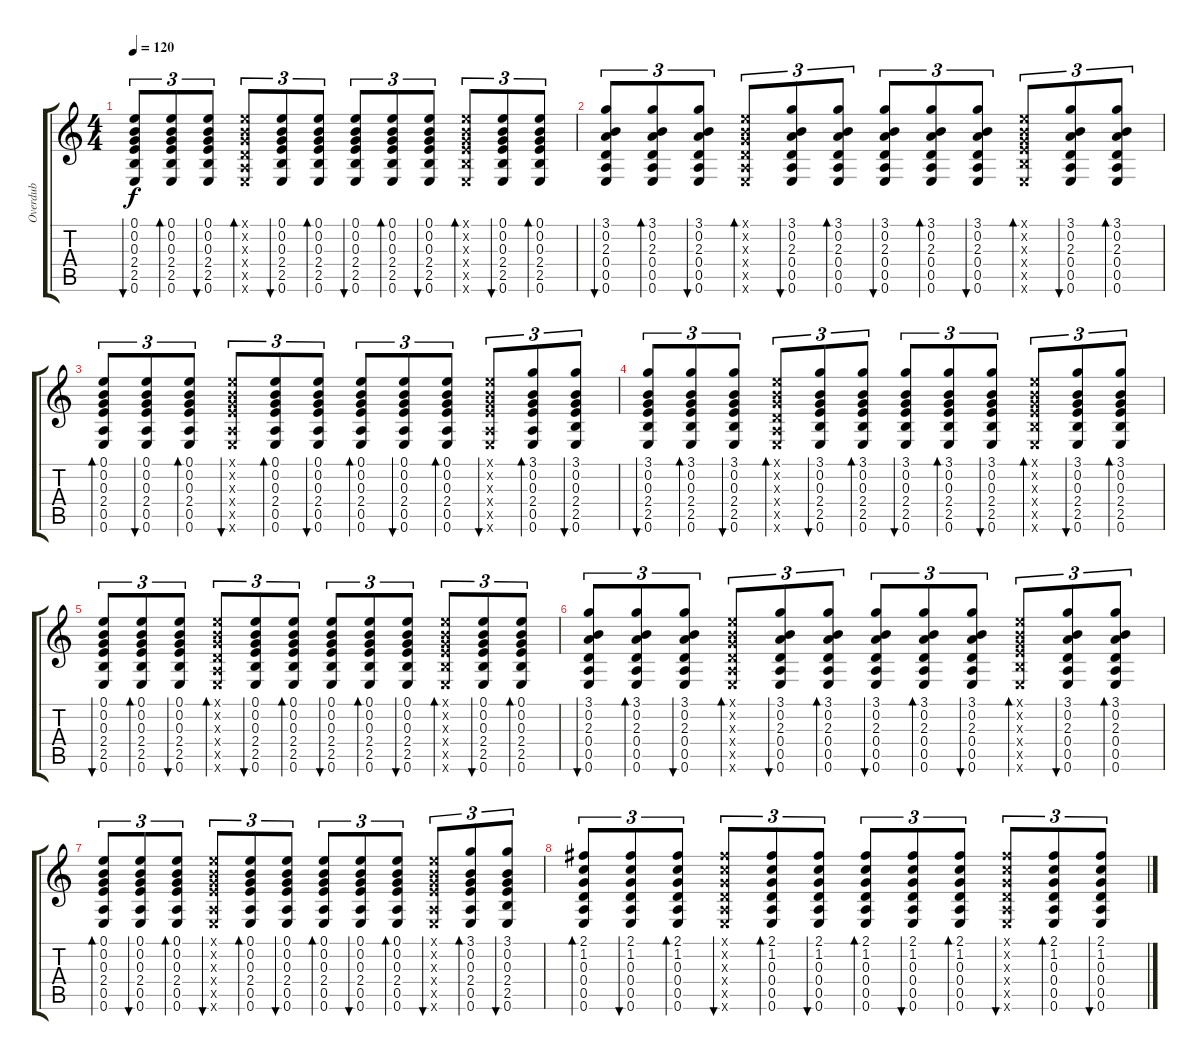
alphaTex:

\track ("Overdub" "Overdub") {instrument acousticguitarsteel}
\staff {score tabs}
\tuning (E4 B3 G3 D3 A2 E2) {hide}
\ts (4 4)
\tempo 120
\clef g2
\ks c
(0.1 0.2 0.3 2.4 2.5 0.6).8{tu (3 2) bu 60 dy f} (0.1 0.2 0.3 2.4 2.5 0.6).8{tu (3 2) bd 60} (0.1 0.2 0.3 2.4 2.5 0.6).8{tu (3 2) bu 60} (0.1{x} 0.2{x} 0.3{x} 0.4{x} 0.5{x} 0.6{x}).8{tu (3 2) bd 60} (0.1 0.2 0.3 2.4 2.5 0.6).8{tu (3 2) bu 60} (0.1 0.2 0.3 2.4 2.5 0.6).8{tu (3 2) bd 60} (0.1 0.2 0.3 2.4 2.5 0.6).8{tu (3 2) bu 60} (0.1 0.2 0.3 2.4 2.5 0.6).8{tu (3 2) bd 60} (0.1 0.2 0.3 2.4 2.5 0.6).8{tu (3 2) bu 60} (0.1{x} 0.2{x} 0.3{x} 2.4{x} 2.5{x} 0.6{x}).8{tu (3 2) bd 60} (0.1 0.2 0.3 2.4 2.5 0.6).8{tu (3 2) bu 60} (0.1 0.2 0.3 2.4 2.5 0.6).8{tu (3 2) bd 60} |
(3.1 0.2 2.3 0.4 0.5 0.6).8{tu (3 2) bu 60} (3.1 0.2 2.3 0.4 0.5 0.6).8{tu (3 2) bd 60} (3.1 0.2 2.3 0.4 0.5 0.6).8{tu (3 2) bu 60} (0.1{x} 0.2{x} 0.3{x} 0.4{x} 0.5{x} 0.6{x}).8{tu (3 2) bd 60} (3.1 0.2 2.3 0.4 0.5 0.6).8{tu (3 2) bu 60} (3.1 0.2 2.3 0.4 0.5 0.6).8{tu (3 2) bd 60} (3.1 0.2 2.3 0.4 0.5 0.6).8{tu (3 2) bu 60} (3.1 0.2 2.3 0.4 0.5 0.6).8{tu (3 2) bd 60} (3.1 0.2 2.3 0.4 0.5 0.6).8{tu (3 2) bu 60} (0.1{x} 0.2{x} 0.3{x} 2.4{x} 2.5{x} 0.6{x}).8{tu (3 2) bd 60} (3.1 0.2 2.3 0.4 0.5 0.6).8{tu (3 2) bu 60} (3.1 0.2 2.3 0.4 0.5 0.6).8{tu (3 2) bd 60} |
(0.1 0.2 0.3 2.4 0.5 0.6).8{tu (3 2) bd 60} (0.1 0.2 0.3 2.4 0.5 0.6).8{tu (3 2) bu 60} (0.1 0.2 0.3 2.4 0.5 0.6).8{tu (3 2) bd 60} (0.1{x} 0.2{x} 0.3{x} 2.4{x} 0.5{x} 0.6{x}).8{tu (3 2) bu 60} (0.1 0.2 0.3 2.4 0.5 0.6).8{tu (3 2) bd 60} (0.1 0.2 0.3 2.4 0.5 0.6).8{tu (3 2) bu 60} (0.1 0.2 0.3 2.4 0.5 0.6).8{tu (3 2) bd 60} (0.1 0.2 0.3 2.4 0.5 0.6).8{tu (3 2) bu 60} (0.1 0.2 0.3 2.4 0.5 0.6).8{tu (3 2) bd 60} (0.1{x} 0.2{x} 0.3{x} 2.4{x} 0.5{x} 0.6{x}).8{tu (3 2) bu 60} (3.1 0.2 0.3 2.4 0.5 0.6).8{tu (3 2) bd 60} (3.1 0.2 0.3 2.4 2.5 0.6).8{tu (3 2) bu 60} |
(3.1 0.2 0.3 2.4 2.5 0.6).8{tu (3 2) bu 60} (3.1 0.2 0.3 2.4 2.5 0.6).8{tu (3 2) bd 60} (3.1 0.2 0.3 2.4 2.5 0.6).8{tu (3 2) bu 60} (0.1{x} 0.2{x} 0.3{x} 0.4{x} 0.5{x} 0.6{x}).8{tu (3 2) bd 60} (3.1 0.2 0.3 2.4 2.5 0.6).8{tu (3 2) bu 60} (3.1 0.2 0.3 2.4 2.5 0.6).8{tu (3 2) bd 60} (3.1 0.2 0.3 2.4 2.5 0.6).8{tu (3 2) bu 60} (3.1 0.2 0.3 2.4 2.5 0.6).8{tu (3 2) bd 60} (3.1 0.2 0.3 2.4 2.5 0.6).8{tu (3 2) bu 60} (0.1{x} 0.2{x} 0.3{x} 2.4{x} 2.5{x} 0.6{x}).8{tu (3 2) bd 60} (3.1 0.2 0.3 2.4 2.5 0.6).8{tu (3 2) bu 60} (3.1 0.2 0.3 2.4 2.5 0.6).8{tu (3 2) bd 60} |
(0.1 0.2 0.3 2.4 2.5 0.6).8{tu (3 2) bu 60} (0.1 0.2 0.3 2.4 2.5 0.6).8{tu (3 2) bd 60} (0.1 0.2 0.3 2.4 2.5 0.6).8{tu (3 2) bu 60} (0.1{x} 0.2{x} 0.3{x} 0.4{x} 0.5{x} 0.6{x}).8{tu (3 2) bd 60} (0.1 0.2 0.3 2.4 2.5 0.6).8{tu (3 2) bu 60} (0.1 0.2 0.3 2.4 2.5 0.6).8{tu (3 2) bd 60} (0.1 0.2 0.3 2.4 2.5 0.6).8{tu (3 2) bu 60} (0.1 0.2 0.3 2.4 2.5 0.6).8{tu (3 2) bd 60} (0.1 0.2 0.3 2.4 2.5 0.6).8{tu (3 2) bu 60} (0.1{x} 0.2{x} 0.3{x} 2.4{x} 2.5{x} 0.6{x}).8{tu (3 2) bd 60} (0.1 0.2 0.3 2.4 2.5 0.6).8{tu (3 2) bu 60} (0.1 0.2 0.3 2.4 2.5 0.6).8{tu (3 2) bd 60} |
(3.1 0.2 2.3 0.4 0.5 0.6).8{tu (3 2) bu 60} (3.1 0.2 2.3 0.4 0.5 0.6).8{tu (3 2) bd 60} (3.1 0.2 2.3 0.4 0.5 0.6).8{tu (3 2) bu 60} (0.1{x} 0.2{x} 0.3{x} 0.4{x} 0.5{x} 0.6{x}).8{tu (3 2) bd 60} (3.1 0.2 2.3 0.4 0.5 0.6).8{tu (3 2) bu 60} (3.1 0.2 2.3 0.4 0.5 0.6).8{tu (3 2) bd 60} (3.1 0.2 2.3 0.4 0.5 0.6).8{tu (3 2) bu 60} (3.1 0.2 2.3 0.4 0.5 0.6).8{tu (3 2) bd 60} (3.1 0.2 2.3 0.4 0.5 0.6).8{tu (3 2) bu 60} (0.1{x} 0.2{x} 0.3{x} 2.4{x} 2.5{x} 0.6{x}).8{tu (3 2) bd 60} (3.1 0.2 2.3 0.4 0.5 0.6).8{tu (3 2) bu 60} (3.1 0.2 2.3 0.4 0.5 0.6).8{tu (3 2) bd 60} |
(0.1 0.2 0.3 2.4 0.5 0.6).8{tu (3 2) bd 60} (0.1 0.2 0.3 2.4 0.5 0.6).8{tu (3 2) bu 60} (0.1 0.2 0.3 2.4 0.5 0.6).8{tu (3 2) bd 60} (0.1{x} 0.2{x} 0.3{x} 2.4{x} 0.5{x} 0.6{x}).8{tu (3 2) bu 60} (0.1 0.2 0.3 2.4 0.5 0.6).8{tu (3 2) bd 60} (0.1 0.2 0.3 2.4 0.5 0.6).8{tu (3 2) bu 60} (0.1 0.2 0.3 2.4 0.5 0.6).8{tu (3 2) bd 60} (0.1 0.2 0.3 2.4 0.5 0.6).8{tu (3 2) bu 60} (0.1 0.2 0.3 2.4 0.5 0.6).8{tu (3 2) bd 60} (0.1{x} 0.2{x} 0.3{x} 2.4{x} 0.5{x} 0.6{x}).8{tu (3 2) bu 60} (3.1 0.2 0.3 2.4 0.5 0.6).8{tu (3 2) bd 60} (3.1 0.2 0.3 2.4 2.5 0.6).8{tu (3 2) bu 60} |
(2.1 1.2 0.3 0.4 0.5 0.6).8{tu (3 2) bd 60} (2.1 1.2 0.3 0.4 0.5 0.6).8{tu (3 2) bu 60} (2.1 1.2 0.3 0.4 0.5 0.6).8{tu (3 2) bd 60} (2.1{x} 1.2{x} 0.3{x} 0.4{x} 0.5{x} 0.6{x}).8{tu (3 2) bu 60} (2.1 1.2 0.3 0.4 0.5 0.6).8{tu (3 2) bd 60} (2.1 1.2 0.3 0.4 0.5 0.6).8{tu (3 2) bu 60} (2.1 1.2 0.3 0.4 0.5 0.6).8{tu (3 2) bd 60} (2.1 1.2 0.3 0.4 0.5 0.6).8{tu (3 2) bu 60} (2.1 1.2 0.3 0.4 0.5 0.6).8{tu (3 2) bd 60} (2.1{x} 1.2{x} 0.3{x} 0.4{x} 0.5{x} 0.6{x}).8{tu (3 2) bu 60} (2.1 1.2 0.3 0.4 0.5 0.6).8{tu (3 2) bd 60} (2.1 1.2 0.3 0.4 0.5 0.6).8{tu (3 2) bu 60}
